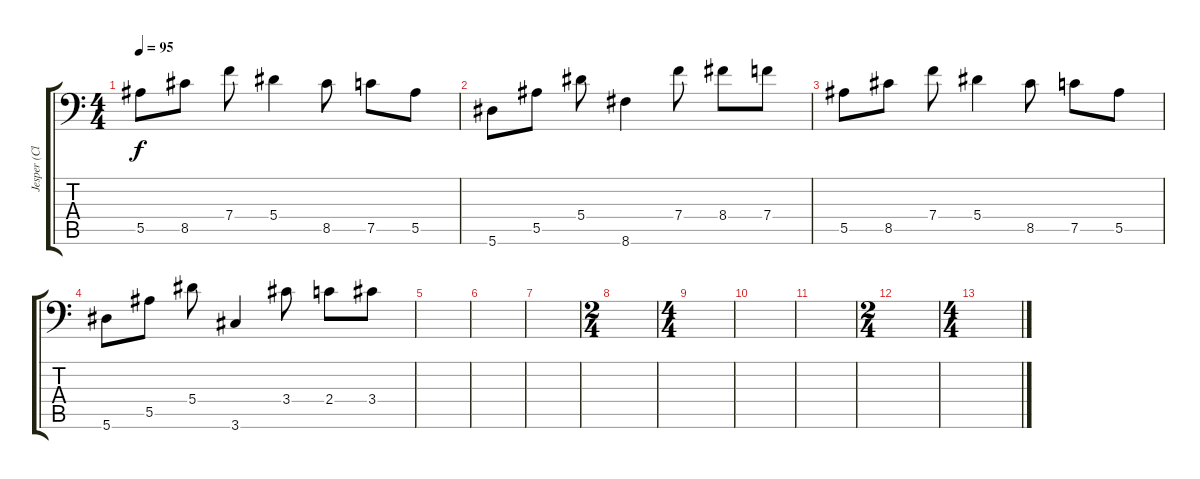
\track ("Jesper (Clean)" "Jesper (Cl") {instrument acousticguitarsteel}
\staff {score tabs}
\tuning (C4 G3 Eb3 Bb2 F2 Bb1) {hide}
\ts (4 4)
\tempo 95
\clef f4
\ks c
5.5.8{dy f} 8.5.8 7.4.8 5.4.4 8.5.8 7.5.8 5.5.8 |
5.6.8 5.5.8 5.4.8 8.6.4 7.4.8 8.4.8 7.4.8 |
5.5.8 8.5.8 7.4.8 5.4.4 8.5.8 7.5.8 5.5.8 |
5.6.8 5.5.8 5.4.8 3.6.4 3.4.8 2.4.8 3.4.8 |
|
|
|
\ts (2 4)
|
\ts (4 4)
|
|
|
\ts (2 4)
|
\ts (4 4)
